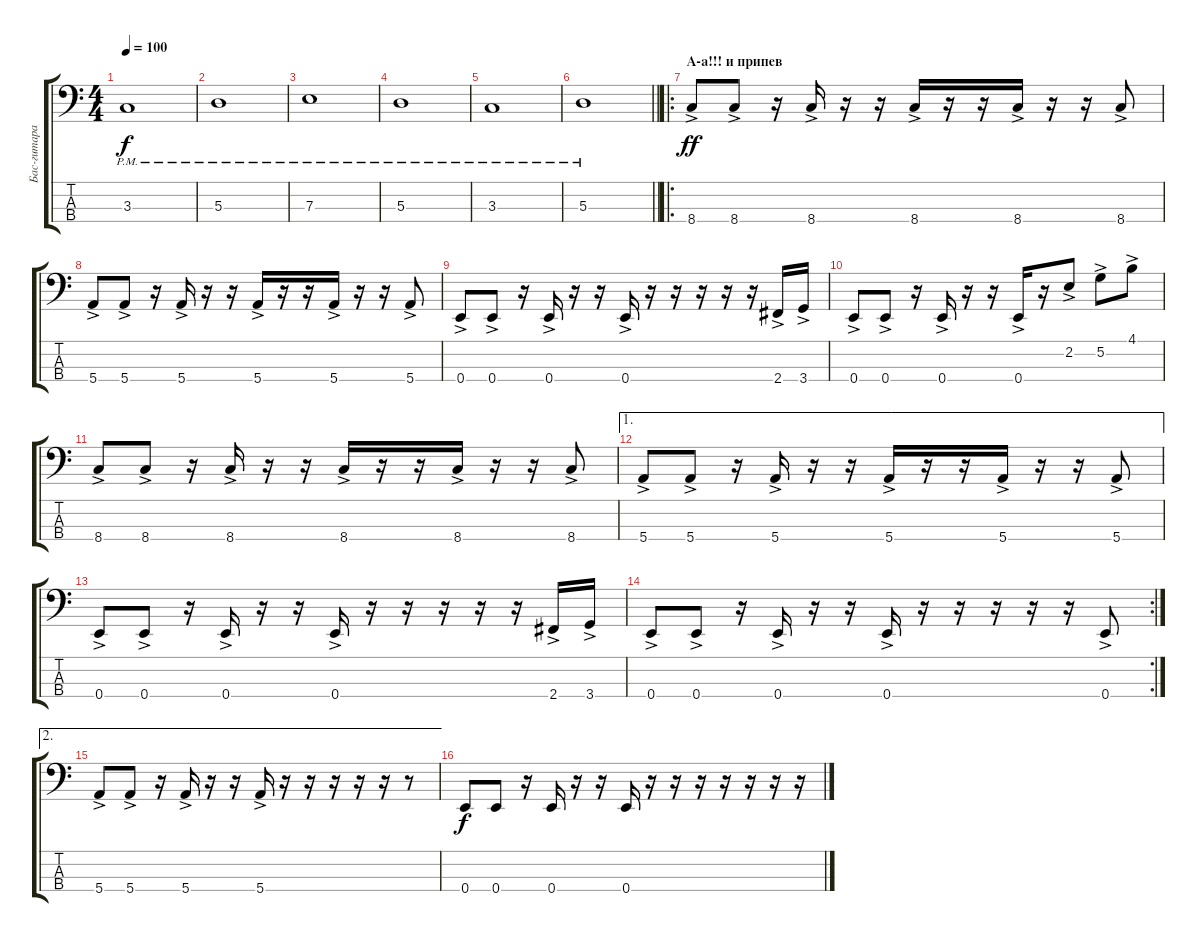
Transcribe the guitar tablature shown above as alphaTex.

\track ("Бас-гитара" "Бас-гитара") {instrument electricbassfinger}
\staff {score tabs}
\tuning (G2 D2 A1 E1) {hide}
\ts (4 4)
\tempo 100
\clef f4
\ks c
3.3{pm}.1{dy f} |
5.3{pm}.1 |
7.3{pm}.1 |
5.3{pm}.1 |
3.3{pm}.1 |
\barLineRight lightlight
5.3{pm}.1 |
\ro
\section ("" "А-а!!! и припев")
8.4{ac}.8{dy ff} 8.4{ac}.8 r.16 8.4{ac}.16 r.16 r.16 8.4{ac}.16 r.16 r.16 8.4{ac}.16 r.16 r.16 8.4{ac}.8 |
5.4{ac}.8 5.4{ac}.8 r.16 5.4{ac}.16 r.16 r.16 5.4{ac}.16 r.16 r.16 5.4{ac}.16 r.16 r.16 5.4{ac}.8 |
0.4{ac}.8 0.4{ac}.8 r.16 0.4{ac}.16 r.16 r.16 0.4{ac}.16 r.16 r.16 r.16 r.16 r.16 2.4{ac}.16 3.4{ac}.16 |
0.4{ac}.8 0.4{ac}.8 r.16 0.4{ac}.16 r.16 r.16 0.4{ac}.16 r.16 2.2{ac}.8 5.2{ac}.8 4.1{ac}.8 |
8.4{ac}.8 8.4{ac}.8 r.16 8.4{ac}.16 r.16 r.16 8.4{ac}.16 r.16 r.16 8.4{ac}.16 r.16 r.16 8.4{ac}.8 |
\ae 1
5.4{ac}.8 5.4{ac}.8 r.16 5.4{ac}.16 r.16 r.16 5.4{ac}.16 r.16 r.16 5.4{ac}.16 r.16 r.16 5.4{ac}.8 |
0.4{ac}.8 0.4{ac}.8 r.16 0.4{ac}.16 r.16 r.16 0.4{ac}.16 r.16 r.16 r.16 r.16 r.16 2.4{ac}.16 3.4{ac}.16 |
\rc 2
0.4{ac}.8 0.4{ac}.8 r.16 0.4{ac}.16 r.16 r.16 0.4{ac}.16 r.16 r.16 r.16 r.16 r.16 0.4{ac}.8 |
\ae 2
5.4{ac}.8 5.4{ac}.8 r.16 5.4{ac}.16 r.16 r.16 5.4{ac}.16 r.16 r.16 r.16 r.16 r.16 r.8 |
0.4.8{dy f} 0.4.8 r.16 0.4.16 r.16 r.16 0.4.16 r.16 r.16 r.16 r.16 r.16 r.16 r.16
